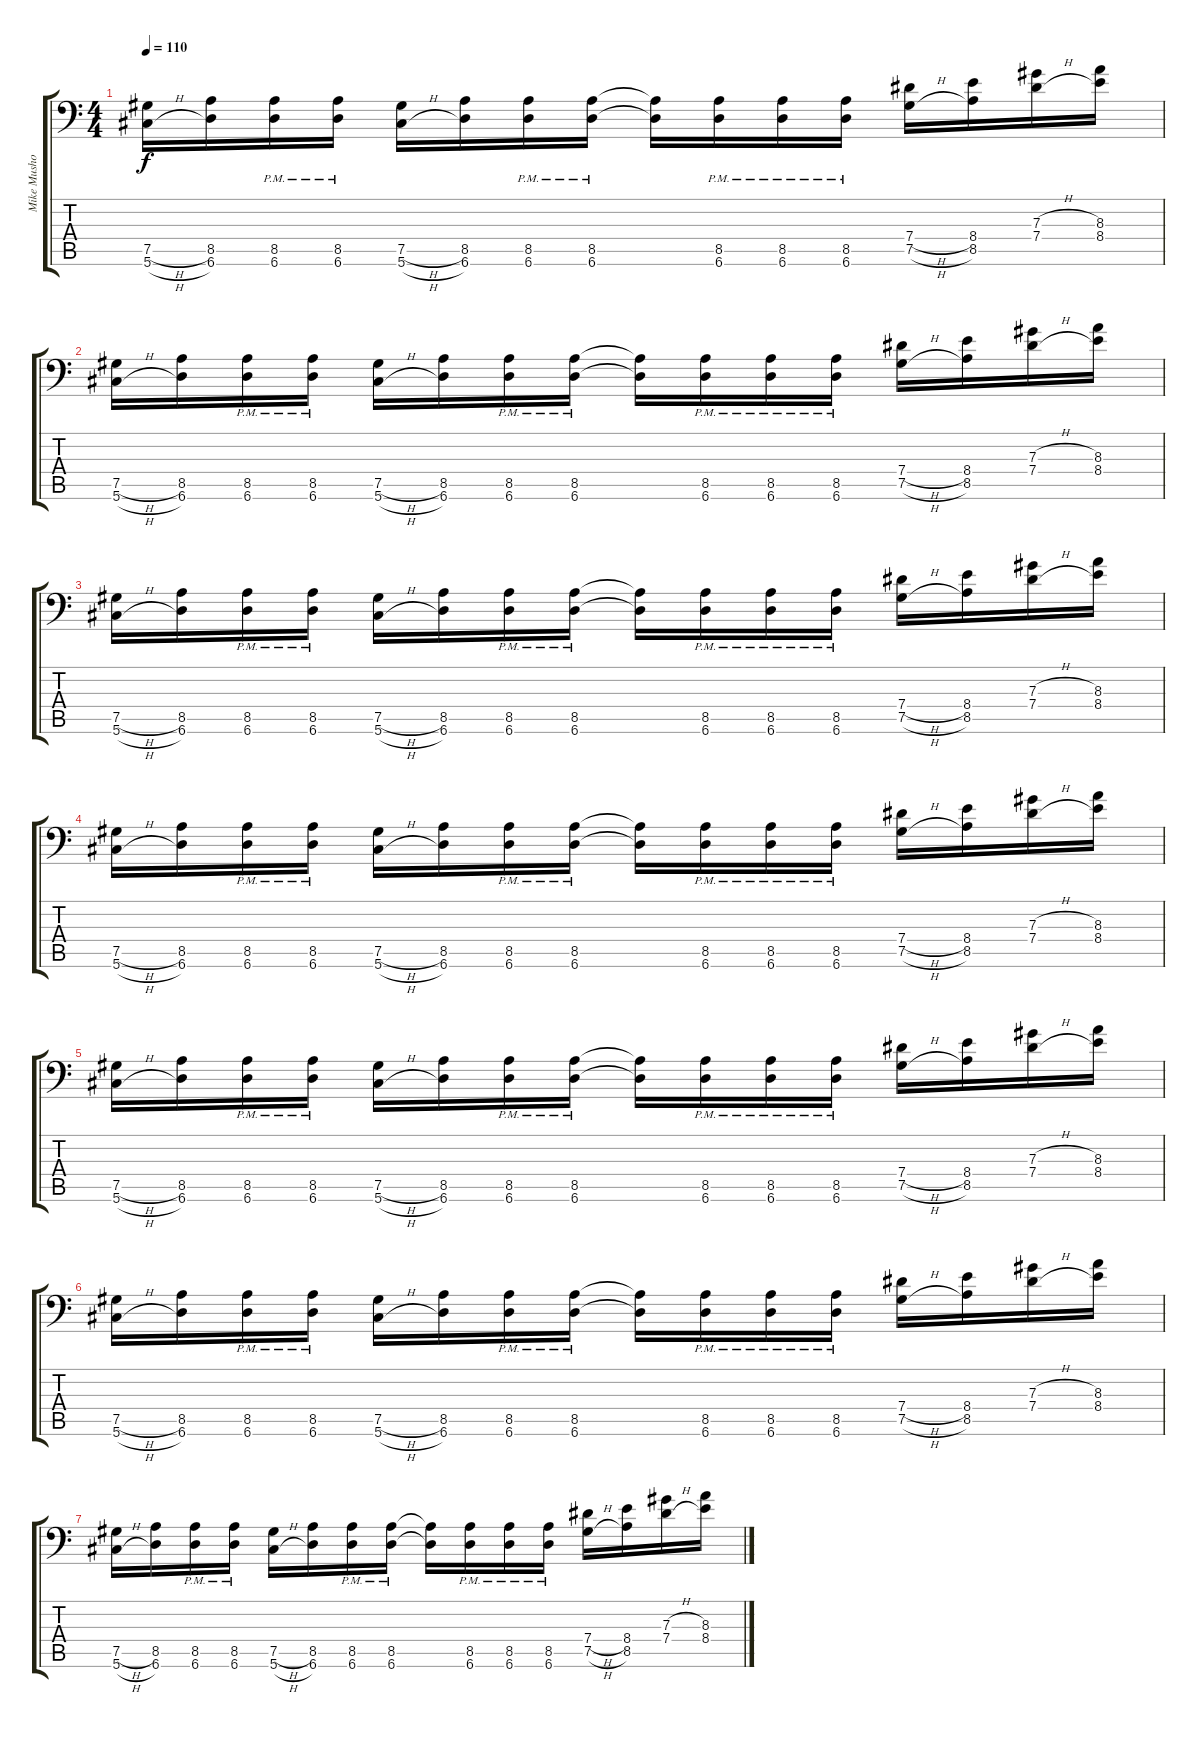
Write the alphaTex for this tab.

\track ("Mike Mushok" "Mike Musho") {instrument distortionguitar}
\staff {score tabs}
\tuning (Bb3 Gb3 Db3 Ab2 Db2 Ab1) {hide}
\ts (4 4)
\tempo 110
\clef f4
\ks c
(7.5{h} 5.6{h}).16{dy f} (8.5 6.6).16 (8.5{pm} 6.6{pm}).16 (8.5{pm} 6.6{pm}).16 (7.5{h} 5.6{h}).16 (8.5 6.6).16 (8.5{pm} 6.6{pm}).16 (8.5{pm} 6.6{pm}).16 (8.5{t} 6.6{t}).16 (8.5{pm} 6.6{pm}).16 (8.5{pm} 6.6{pm}).16 (8.5{pm} 6.6{pm}).16 (7.4{h} 7.5{h}).16 (8.4 8.5).16 (7.3{h} 7.4{h}).16 (8.3 8.4).16 |
(7.5{h} 5.6{h}).16 (8.5 6.6).16 (8.5{pm} 6.6{pm}).16 (8.5{pm} 6.6{pm}).16 (7.5{h} 5.6{h}).16 (8.5 6.6).16 (8.5{pm} 6.6{pm}).16 (8.5{pm} 6.6{pm}).16 (8.5{t} 6.6{t}).16 (8.5{pm} 6.6{pm}).16 (8.5{pm} 6.6{pm}).16 (8.5{pm} 6.6{pm}).16 (7.4{h} 7.5{h}).16 (8.4 8.5).16 (7.3{h} 7.4{h}).16 (8.3 8.4).16 |
(7.5{h} 5.6{h}).16 (8.5 6.6).16 (8.5{pm} 6.6{pm}).16 (8.5{pm} 6.6{pm}).16 (7.5{h} 5.6{h}).16 (8.5 6.6).16 (8.5{pm} 6.6{pm}).16 (8.5{pm} 6.6{pm}).16 (8.5{t} 6.6{t}).16 (8.5{pm} 6.6{pm}).16 (8.5{pm} 6.6{pm}).16 (8.5{pm} 6.6{pm}).16 (7.4{h} 7.5{h}).16 (8.4 8.5).16 (7.3{h} 7.4{h}).16 (8.3 8.4).16 |
(7.5{h} 5.6{h}).16 (8.5 6.6).16 (8.5{pm} 6.6{pm}).16 (8.5{pm} 6.6{pm}).16 (7.5{h} 5.6{h}).16 (8.5 6.6).16 (8.5{pm} 6.6{pm}).16 (8.5{pm} 6.6{pm}).16 (8.5{t} 6.6{t}).16 (8.5{pm} 6.6{pm}).16 (8.5{pm} 6.6{pm}).16 (8.5{pm} 6.6{pm}).16 (7.4{h} 7.5{h}).16 (8.4 8.5).16 (7.3{h} 7.4{h}).16 (8.3 8.4).16 |
(7.5{h} 5.6{h}).16 (8.5 6.6).16 (8.5{pm} 6.6{pm}).16 (8.5{pm} 6.6{pm}).16 (7.5{h} 5.6{h}).16 (8.5 6.6).16 (8.5{pm} 6.6{pm}).16 (8.5{pm} 6.6{pm}).16 (8.5{t} 6.6{t}).16 (8.5{pm} 6.6{pm}).16 (8.5{pm} 6.6{pm}).16 (8.5{pm} 6.6{pm}).16 (7.4{h} 7.5{h}).16 (8.4 8.5).16 (7.3{h} 7.4{h}).16 (8.3 8.4).16 |
(7.5{h} 5.6{h}).16 (8.5 6.6).16 (8.5{pm} 6.6{pm}).16 (8.5{pm} 6.6{pm}).16 (7.5{h} 5.6{h}).16 (8.5 6.6).16 (8.5{pm} 6.6{pm}).16 (8.5{pm} 6.6{pm}).16 (8.5{t} 6.6{t}).16 (8.5{pm} 6.6{pm}).16 (8.5{pm} 6.6{pm}).16 (8.5{pm} 6.6{pm}).16 (7.4{h} 7.5{h}).16 (8.4 8.5).16 (7.3{h} 7.4{h}).16 (8.3 8.4).16 |
(7.5{h} 5.6{h}).16 (8.5 6.6).16 (8.5{pm} 6.6{pm}).16 (8.5{pm} 6.6{pm}).16 (7.5{h} 5.6{h}).16 (8.5 6.6).16 (8.5{pm} 6.6{pm}).16 (8.5{pm} 6.6{pm}).16 (8.5{t} 6.6{t}).16 (8.5{pm} 6.6{pm}).16 (8.5{pm} 6.6{pm}).16 (8.5{pm} 6.6{pm}).16 (7.4{h} 7.5{h}).16 (8.4 8.5).16 (7.3{h} 7.4{h}).16 (8.3 8.4).16
